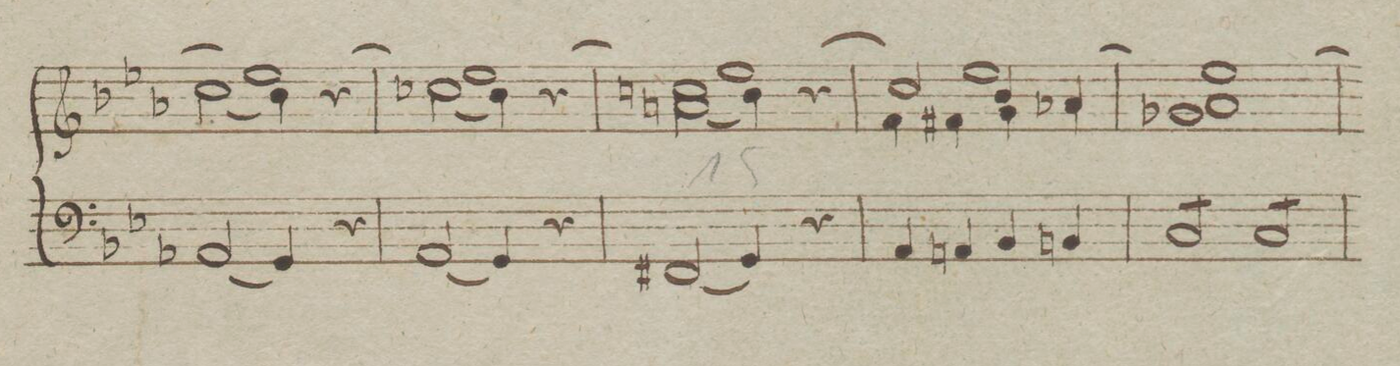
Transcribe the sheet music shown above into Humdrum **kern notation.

**kern	**dynam
*I"Organo	*
*clefF4	*
*k[b-e-a-]	*
*met(c)	*
*M4/4	*
2AA-/	.
4GG/)	.
4r	.
=14	=14
(2AA-/	.
4GG/)	.
4r	.
=15	=15
(2FF#X/	.
4GG/)	.
4r	.
=16	=16
4AA-/	.
4AAn/	.
4BB-/	.
4BBn/	.
=17	=17
*tremolo	*
8C/L	.
8C/	.
8C/	.
8C/J	.
8C/L	.
8C/	.
8C/	.
8C/J	.
=18	=18
*-	*-
